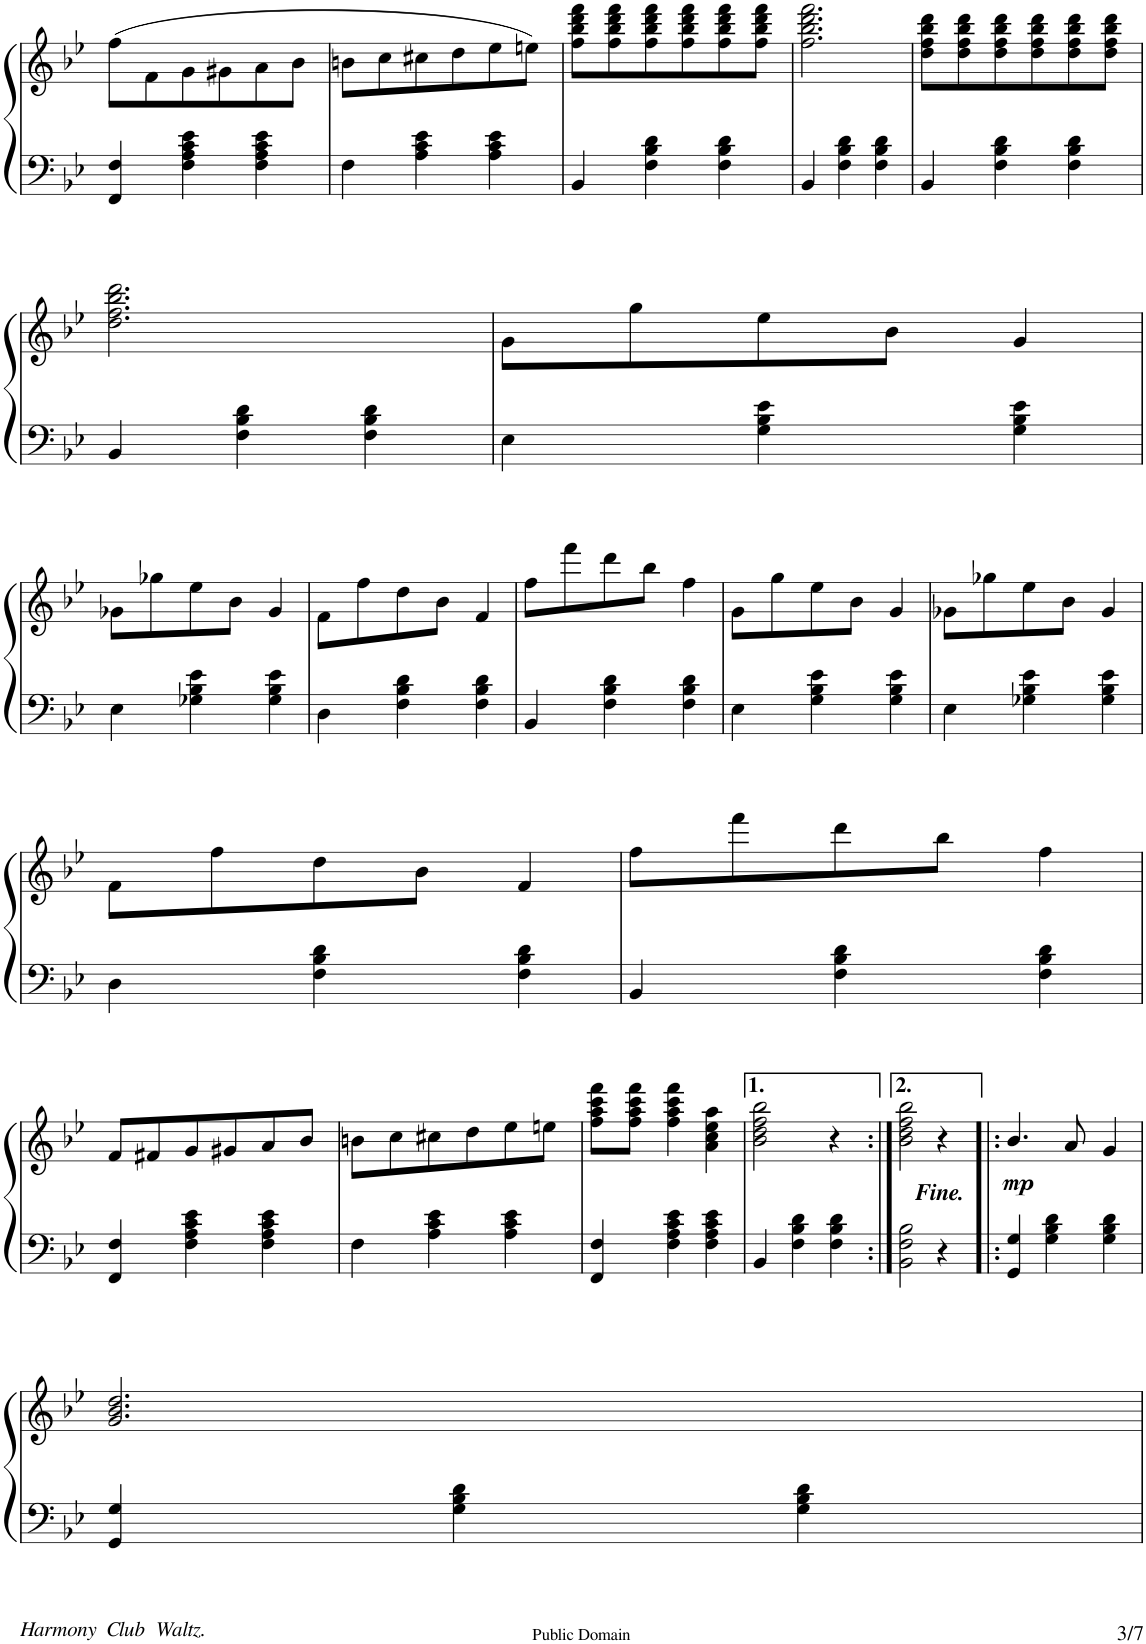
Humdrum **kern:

**kern	**kern	**dynam
*part1	*part1	*part1
*staff2	*staff1	*staff1/2
*I"Piano	*	*
*I'Pno.	*	*
!!LO:PB:g=z
*clefF4	*clefG2	*
*k[b-e-]	*k[b-e-]	*
*B-:	*B-:	*
*M3/4	*M3/4	*
=39	=39	=39
4FF/ 4F/	(8ff\L	.
.	8f\	.
4F\ 4A\ 4c\ 4e-\	8g\	.
.	8g#X\	.
4F\ 4A\ 4c\ 4e-\	8a\	.
.	8b-\J	.
=40	=40	=40
4F\	8bn\L	.
.	8cc\	.
4A\ 4c\ 4e-\	8cc#X\	.
.	8dd\	.
4A\ 4c\ 4e-\	8ee-\	.
.	8een\J)	.
=41	=41	=41
4BB-/	8ff\ 8bb-\ 8ddd\ 8fff\L	.
.	8ff\ 8bb-\ 8ddd\ 8fff\	.
4F\ 4B-\ 4d\	8ff\ 8bb-\ 8ddd\ 8fff\	.
.	8ff\ 8bb-\ 8ddd\ 8fff\	.
4F\ 4B-\ 4d\	8ff\ 8bb-\ 8ddd\ 8fff\	.
.	8ff\ 8bb-\ 8ddd\ 8fff\J	.
=42	=42	=42
4BB-/	2.ff\ 2.bb-\ 2.ddd\ 2.fff\	.
4F\ 4B-\ 4d\	.	.
4F\ 4B-\ 4d\	.	.
=43	=43	=43
4BB-/	8dd\ 8ff\ 8bb-\ 8ddd\L	.
.	8dd\ 8ff\ 8bb-\ 8ddd\	.
4F\ 4B-\ 4d\	8dd\ 8ff\ 8bb-\ 8ddd\	.
.	8dd\ 8ff\ 8bb-\ 8ddd\	.
4F\ 4B-\ 4d\	8dd\ 8ff\ 8bb-\ 8ddd\	.
.	8dd\ 8ff\ 8bb-\ 8ddd\J	.
!!LO:LB:g=z
=44	=44	=44
4BB-/	2.dd\ 2.ff\ 2.bb-\ 2.ddd\	.
4F\ 4B-\ 4d\	.	.
4F\ 4B-\ 4d\	.	.
=45	=45	=45
4E-\	8g\L	.
.	8gg\	.
4G\ 4B-\ 4e-\	8ee-\	.
.	8b-\J	.
4G\ 4B-\ 4e-\	4g/	.
!!LO:LB:g=z
=46	=46	=46
4E-\	8g-X\L	.
.	8gg-X\	.
4G-X\ 4B-\ 4e-\	8ee-\	.
.	8b-\J	.
4G-\ 4B-\ 4e-\	4g-/	.
=47	=47	=47
4D\	8f\L	.
.	8ff\	.
4F\ 4B-\ 4d\	8dd\	.
.	8b-\J	.
4F\ 4B-\ 4d\	4f/	.
=48	=48	=48
4BB-/	8ff\L	.
.	8fff\	.
4F\ 4B-\ 4d\	8ddd\	.
.	8bb-\J	.
4F\ 4B-\ 4d\	4ff\	.
=49	=49	=49
4E-\	8g\L	.
.	8gg\	.
4G\ 4B-\ 4e-\	8ee-\	.
.	8b-\J	.
4G\ 4B-\ 4e-\	4g/	.
=50	=50	=50
4E-\	8g-X\L	.
.	8gg-X\	.
4G-X\ 4B-\ 4e-\	8ee-\	.
.	8b-\J	.
4G-\ 4B-\ 4e-\	4g-/	.
!!LO:LB:g=z
=51	=51	=51
4D\	8f\L	.
.	8ff\	.
4F\ 4B-\ 4d\	8dd\	.
.	8b-\J	.
4F\ 4B-\ 4d\	4f/	.
=52	=52	=52
4BB-/	8ff\L	.
.	8fff\	.
4F\ 4B-\ 4d\	8ddd\	.
.	8bb-\J	.
4F\ 4B-\ 4d\	4ff\	.
!!LO:LB:g=z
=53	=53	=53
4FF/ 4F/	8f/L	.
.	8f#X/	.
4F\ 4A\ 4c\ 4e-\	8g/	.
.	8g#X/	.
4F\ 4A\ 4c\ 4e-\	8a/	.
.	8b-/J	.
=54	=54	=54
4F\	8bn\L	.
.	8cc\	.
4A\ 4c\ 4e-\	8cc#X\	.
.	8dd\	.
4A\ 4c\ 4e-\	8ee-\	.
.	8een\J	.
=55	=55	=55
4FF/ 4F/	8ff\ 8aa\ 8ccc\ 8fff\L	.
.	8ff\ 8aa\ 8ccc\ 8fff\J	.
4F\ 4A\ 4c\ 4e-\	4ff\ 4aa\ 4ccc\ 4fff\	.
4F\ 4A\ 4c\ 4e-\	4a\ 4cc\ 4ee-\ 4aa\	.
=56	=56	=56
4BB-/	2b-\ 2dd\ 2ff\ 2bb-\	.
4F\ 4B-\ 4d\	.	.
4F\ 4B-\ 4d\	4r	.
=57:|!	=57:|!	=57:|!
2BB-\ 2F\ 2B-\	2b-\ 2dd\ 2ff\ 2bb-\	.
4r	4r	.
=58!|:	=58!|:	=58!|:
!	!	!LO:DY:b
4GG/ 4G/	4.b-/	mp
4G\ 4B-\ 4d\	.	.
.	8a/	.
4G\ 4B-\ 4d\	4g/	.
!!LO:LB:g=z
=59	=59	=59
4GG/ 4G/	2.g/ 2.b-/ 2.dd/	.
4G\ 4B-\ 4d\	.	.
4G\ 4B-\ 4d\	.	.
=	=	=
*-	*-	*-
